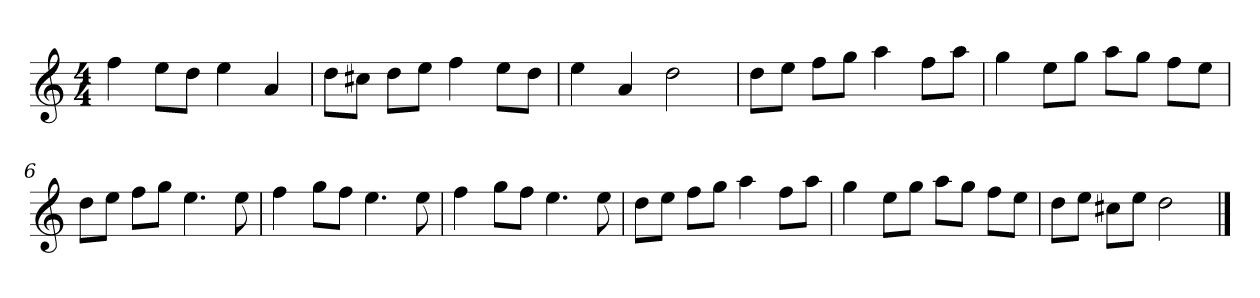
**kern
*part1
*staff1
*k[]
*M4/4
*MM120
=1
4ff
8eeL
8ddJ
4ee
4a
=2
8ddL
8cc#XJ
8ddL
8eeJ
4ff
8eeL
8ddJ
=3
4ee
4a
2dd
=4
8ddL
8eeJ
8ffL
8ggJ
4aa
8ffL
8aaJ
=5
4gg
8eeL
8ggJ
8aaL
8ggJ
8ffL
8eeJ
=6
8ddL
8eeJ
8ffL
8ggJ
4.ee
8ee
=7
4ff
8ggL
8ffJ
4.ee
8ee
=8
4ff
8ggL
8ffJ
4.ee
8ee
=9
8ddL
8eeJ
8ffL
8ggJ
4aa
8ffL
8aaJ
=10
4gg
8eeL
8ggJ
8aaL
8ggJ
8ffL
8eeJ
=11
8ddL
8eeJ
8cc#XL
8eeJ
2dd
==
*-
